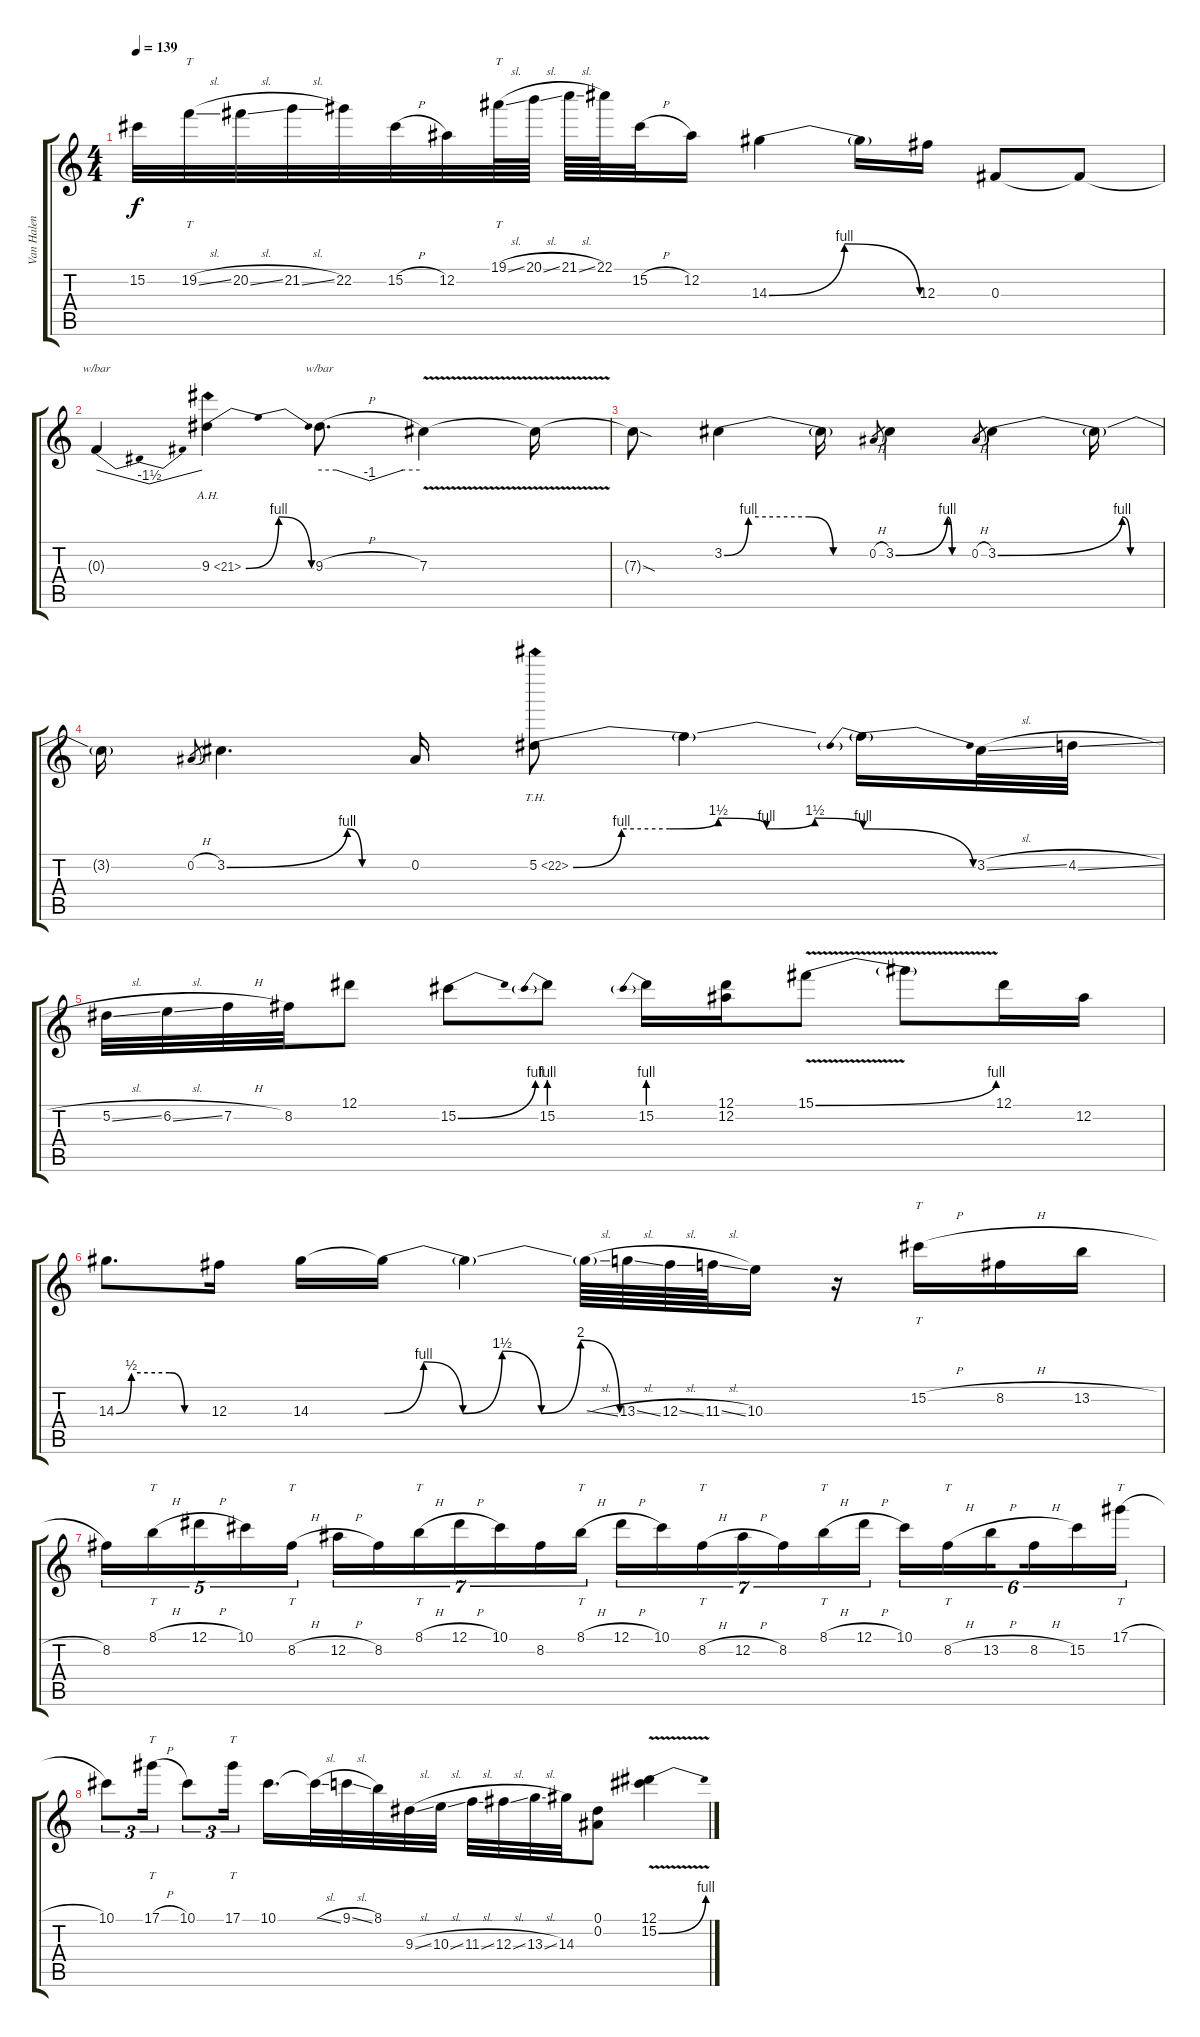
\track ("Van Halen - Lead" "Van Halen ") {instrument distortionguitar}
\staff {score tabs}
\tuning (Eb4 Bb3 Gb3 Db3 Ab2 Eb2) {hide}
\ts (4 4)
\tempo 139
\clef g2
\ks c
15.2.32{dy f} 19.2{sl}.32{tt} 20.2{sl}.32 21.2{sl}.32 22.2.32 15.2{h}.32 12.2.32 19.1{sl}.64{tt} 20.1{sl}.64 21.1{sl}.64 22.1.64 15.2{h}.32 12.2.16 14.3{be (bendrelease 0 0 15 4 35 4 60 0)}.4 14.3{t}.16 12.3.16 0.3.8 0.3{t}.8 |
0.3{t}.4{tbe (dip default 0 0 45 -6 60 0)} 9.3{be (bendrelease 0 0 20 4 20 4 60 0) ah 12}.4 9.3{h}.8{d tbe (custom default 0 0 10 0 30 -4 50 0 60 0)} 7.3{v}.4 7.3{t}.16 |
7.3{sod t}.8 3.2{be (custom 0 0 10 4 35 4 45 0 60 0)}.4 3.2{t}.16 0.2{h}.8{gr} 3.2{be (custom 0 0 43 4 47 0 60 0)}.4 0.2{h}.8{gr} 3.2{be (custom 0 0 45 4 48 0 60 0)}.4 3.2{t}.16 |
3.2{t}.16 0.2{h}.8{gr} 3.2{be (custom 0 0 40 4 45 0 60 0)}.4{d} 0.2.16 5.2{be (custom 0 0 10 4 20 4 30 6 40 4 50 6 60 4) th 17}.8 5.2{t}.4 5.2{be (prebendrelease 0 4 60 0) t}.16 3.2{sl}.32 4.2{sl}.32 |
5.2{sl}.32 6.2{sl}.32 7.2{h}.32 8.2.32 12.1.8 15.2{be (bend 0 0 60 4)}.8 15.2{be (prebend 0 4 60 4)}.8 15.2{be (prebend 0 4 60 4)}.16 (12.1 12.2).16 15.1{be (bend 0 0 60 4) v}.8 15.1{t}.8 12.1.16 12.2.16 |
14.3{be (custom 0 0 10 2 35 2 45 0 60 0)}.8{d} 12.3.16 14.3.16 14.3{be (custom 0 0 10 4 20 0 30 6 40 0 50 8 60 0) t}.16 14.3{t}.4 14.3{sl t}.64 13.3{sl}.64 12.3{sl}.64 11.3{sl}.64 10.3.16 r.16 15.2{h}.16{tt} 8.2{h}.16 13.2{h}.16 |
8.2.16{tu (5 4)} 8.1{h}.16{tt tu (5 4)} 12.1{h}.16{tu (5 4)} 10.1.16{tu (5 4)} 8.2{h}.16{tt tu (5 4)} 12.2{h}.16{tu (7 4)} 8.2.16{tu (7 4)} 8.1{h}.16{tt tu (7 4)} 12.1{h}.16{tu (7 4)} 10.1.16{tu (7 4)} 8.2.16{tu (7 4)} 8.1{h}.16{tt tu (7 4)} 12.1{h}.16{tu (7 4)} 10.1.16{tu (7 4)} 8.2{h}.16{tt tu (7 4)} 12.2{h}.16{tu (7 4)} 8.2.16{tu (7 4)} 8.1{h}.16{tt tu (7 4)} 12.1{h}.16{tu (7 4)} 10.1.16{tu (6 4)} 8.2{h}.16{tt tu (6 4)} 13.2{h}.16{tu (6 4) beam splitsecondary} 8.2{h}.16{tu (6 4)} 15.2.16{tu (6 4)} 17.1{h}.16{tt tu (6 4)} |
10.1.8{tu (3 2)} 17.1{h}.16{tt tu (3 2)} 10.1.8{tu (3 2)} 17.1.16{tt tu (3 2)} 10.1.16{d} 10.1{sl t}.32 9.1{sl}.32 8.1.32 9.3{sl}.32 10.3{sl}.32 11.3{sl}.32 12.3{sl}.32 13.3{sl}.32 14.3.32 (0.1 0.2).8 (12.1 15.2{be (bend 0 0 60 4) v}).4
